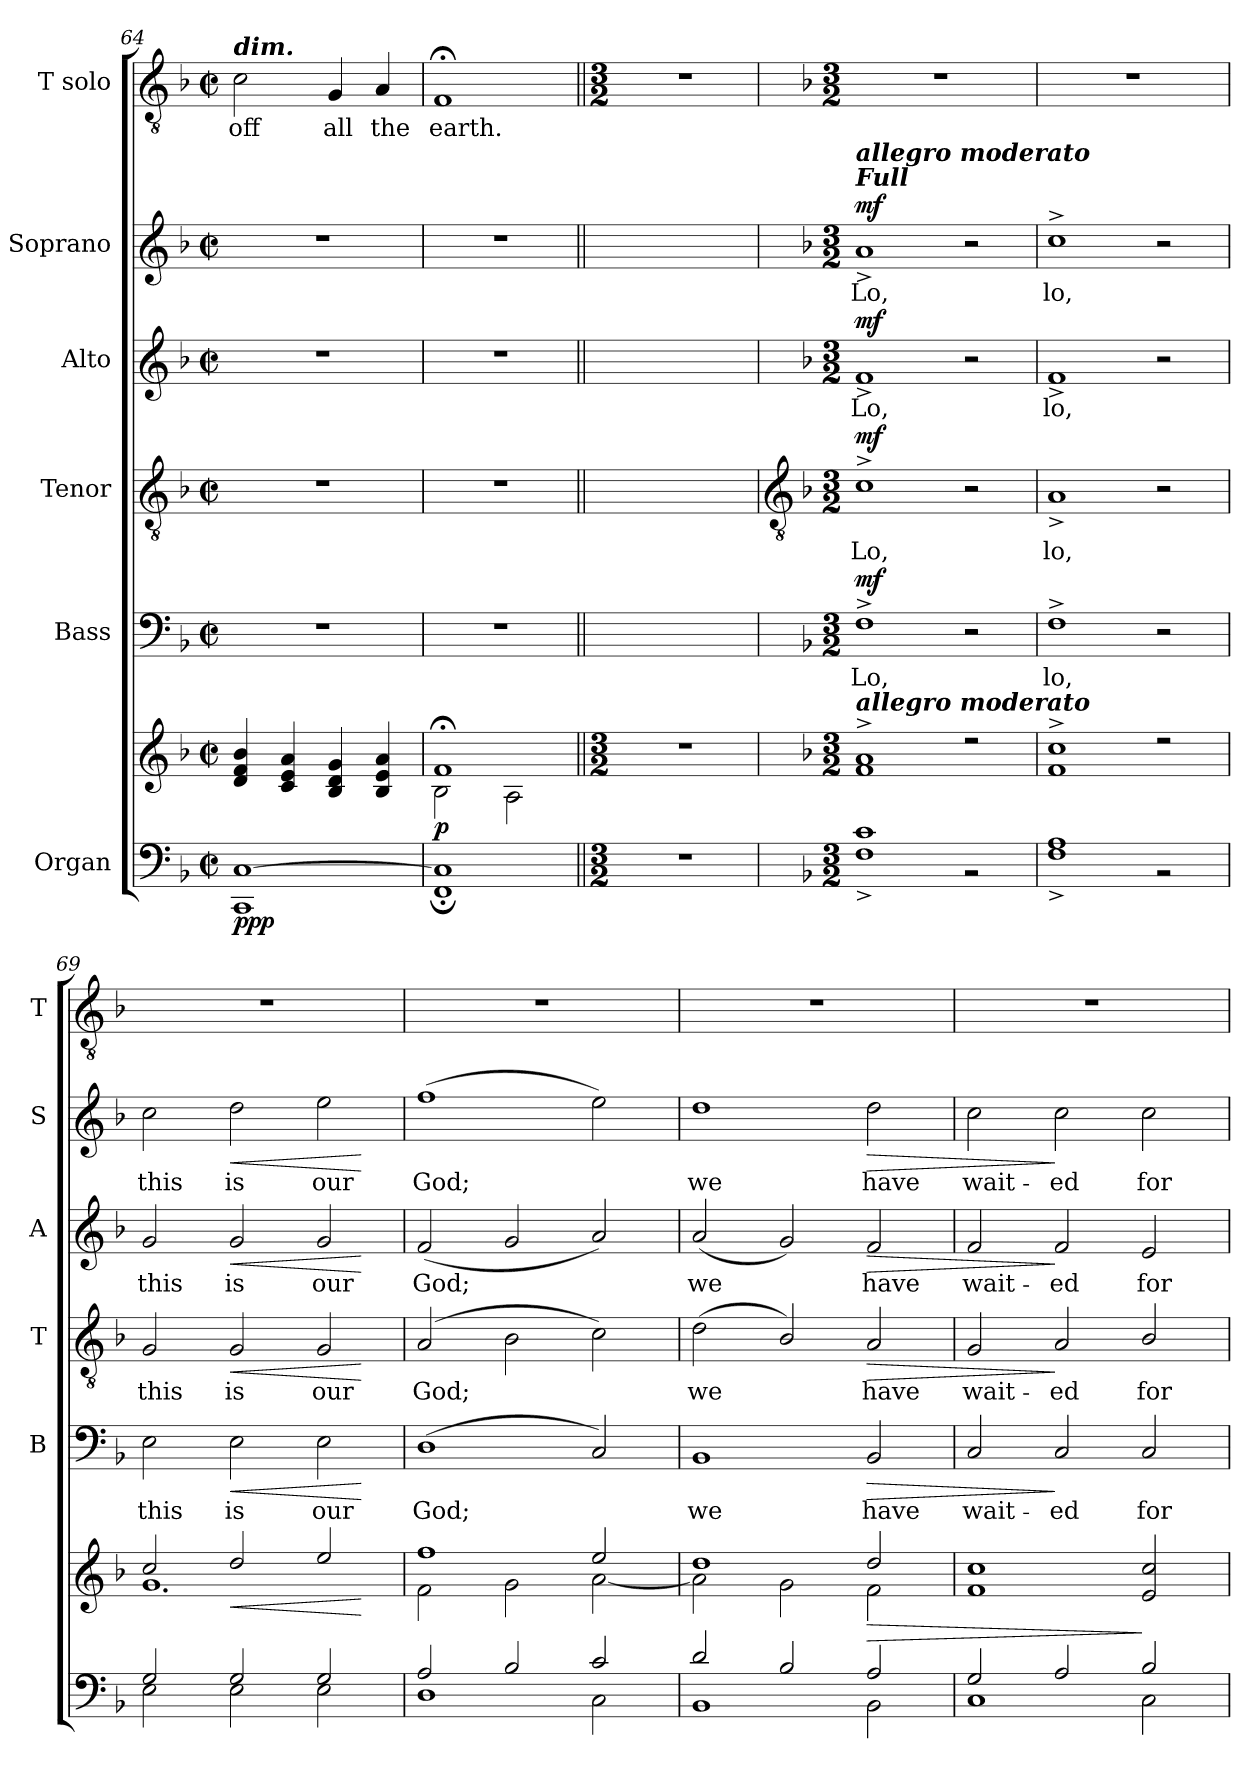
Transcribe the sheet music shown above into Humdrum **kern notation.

**kern	**kern	**dynam	**kern	**text	**dynam	**kern	**text	**dynam	**kern	**text	**dynam	**kern	**text	**dynam	**kern	**text
*part6	*part6	*part6	*part5	*part5	*part5	*part4	*part4	*part4	*part3	*part3	*part3	*part2	*part2	*part2	*part1	*part1
*staff7	*staff6	*staff6/7	*staff5	*staff5	*staff5	*staff4	*staff4	*staff4	*staff3	*staff3	*staff3	*staff2	*staff2	*staff2	*staff1	*staff1
*I"Organ	*	*	*I"Bass	*	*	*I"Tenor	*	*	*I"Alto	*	*	*I"Soprano	*	*	*I"T solo	*
*	*	*	*I'B	*	*	*I'T	*	*	*I'A	*	*	*I'S	*	*	*I'T	*
*clefF4	*clefG2	*	*clefF4	*	*	*clefGv2	*	*	*clefG2	*	*	*clefG2	*	*	*clefGv2	*
*k[b-]	*k[b-]	*	*k[b-]	*	*	*k[b-]	*	*	*k[b-]	*	*	*k[b-]	*	*	*k[b-]	*
*F:	*F:	*	*F:	*	*	*F:	*	*	*F:	*	*	*F:	*	*	*F:	*
*M2/2	*M2/2	*	*M2/2	*	*	*M2/2	*	*	*M2/2	*	*	*M2/2	*	*	*M2/2	*
*met(c|)	*met(c|)	*	*met(c|)	*	*	*met(c|)	*	*	*met(c|)	*	*	*met(c|)	*	*	*met(c|)	*
=64	=64	=64	=64	=64	=64	=64	=64	=64	=64	=64	=64	=64	=64	=64	=64	=64
*^	*^	*	*	*	*	*	*	*	*	*	*	*	*	*	*	*
!	!	!	!	!	!	!	!	!	!	!	!	!	!	!	!	!	!LO:TX:a:Bi:t=dim.	!
!	!	!	!	!LO:DY:b=2	!	!	!	!	!	!	!	!	!	!	!	!	!	!LO:LY:b
!	!	!	!	!LO:DY:n=1:b=2	!	!	!	!	!	!	!	!	!	!	!	!	!	!
!	!	!	!	!LO:DY:n=2:b	!	!	!	!	!	!	!	!	!	!	!	!	!	!
[1C/	1CC\	4d 4f 4b-	1ryy	p p p	1r	.	.	1r	.	.	1r	.	.	1r	.	.	2c	off
.	.	4c 4e 4a	.	.	.	.	.	.	.	.	.	.	.	.	.	.	.	.
!	!	!	!	!	!	!	!	!	!	!	!	!	!	!	!	!	!	!LO:LY:b
.	.	4B- 4d 4g	.	.	.	.	.	.	.	.	.	.	.	.	.	.	4G	all
!	!	!	!	!	!	!	!	!	!	!	!	!	!	!	!	!	!	!LO:LY:b
.	.	4B- 4e 4a	.	.	.	.	.	.	.	.	.	.	.	.	.	.	4A	the
=65	=65	=65	=65	=65	=65	=65	=65	=65	=65	=65	=65	=65	=65	=65	=65	=65	=65	=65
!	!	!	!	!LO:DY:b	!	!	!	!	!	!	!	!	!	!	!	!	!	!LO:LY:b
1C/]	1FF;\	1f;<	2B-\	p	1r	.	.	1r	.	.	1r	.	.	1r	.	.	1F;<	earth.
.	.	.	2A\	.	.	.	.	.	.	.	.	.	.	.	.	.	.	.
*v	*v	*	*	*	*	*	*	*	*	*	*	*	*	*	*	*	*	*
*	*v	*v	*	*	*	*	*	*	*	*	*	*	*	*	*	*	*
=66||	=66||	=66||	=66||	=66||	=66||	=66||	=66||	=66||	=66||	=66||	=66||	=66||	=66||	=66||	=66||	=66||
*M3/2	*M3/2	*	*	*	*	*	*	*	*	*	*	*	*	*	*M3/2	*
1.r	1.r	.	1.ryy	.	.	1.ryy	.	.	1.ryy	.	.	1.ryy	.	.	1.r	.
!!LO:LB:g=z
=67	=67	=67	=67	=67	=67	=67	=67	=67	=67	=67	=67	=67	=67	=67	=67	=67
*	*	*	*	*	*	*clefGv2	*	*	*	*	*	*	*	*	*	*
*	*	*	*k[b-]	*	*	*k[b-]	*	*	*k[b-]	*	*	*k[b-]	*	*	*	*
*	*	*	*F:	*	*	*F:	*	*	*F:	*	*	*F:	*	*	*	*
*M3/2	*M3/2	*	*M3/2	*	*	*M3/2	*	*	*M3/2	*	*	*M3/2	*	*	*M3/2	*
*	*MM230	*	*	*	*	*	*	*	*	*	*	*	*	*	*	*
*^	*^	*	*	*	*	*	*	*	*	*	*	*	*	*	*	*
!	!	!	!	!	!	!	!	!	!	!	!	!	!	!LO:TX:a:Bi:t=Full	!	!	!	!
!	!	!	!	!	!	!	!	!	!	!	!	!	!	!LO:TX:a:Bi:t=allegro moderato	!	!	!	!
!	!	!LO:TX:a:Bi:t=allegro moderato	!	!	!	!	!	!	!	!	!	!	!	!	!	!	!	!
!	!	!	!	!LO:DY:b=2	!	!LO:LY:b	!	!	!LO:LY:b	!	!	!LO:LY:b	!	!	!LO:LY:b	!	!	!
!	!	!	!	!LO:DY:n=1:b	!	!	!LO:DY:b	!	!	!LO:DY:b	!	!	!LO:DY:b	!	!	!LO:DY:b	!	!
1.ryy	1F\^ 1c\^	1f^ 1a^	1.ryy	mf mf	1F^	Lo,	mf	1c^	Lo,	mf	1f^	Lo,	mf	1a^	Lo,	mf	1.r	.
.	2r	2r	.	.	2r	.	.	2r	.	.	2r	.	.	2r	.	.	.	.
=68	=68	=68	=68	=68	=68	=68	=68	=68	=68	=68	=68	=68	=68	=68	=68	=68	=68	=68
!	!	!	!	!	!	!LO:LY:b	!	!	!LO:LY:b	!	!	!LO:LY:b	!	!	!LO:LY:b	!	!	!
1.ryy	1F\^ 1A\^	1f^ 1cc^	1.ryy	.	1F^	lo,	.	1A^	lo,	.	1f^	lo,	.	1cc^	lo,	.	1.r	.
.	2r	2r	.	.	2r	.	.	2r	.	.	2r	.	.	2r	.	.	.	.
=69	=69	=69	=69	=69	=69	=69	=69	=69	=69	=69	=69	=69	=69	=69	=69	=69	=69	=69
!	!	!	!	!LO:DY:b=2	!	!LO:LY:b	!	!	!LO:LY:b	!	!	!LO:LY:b	!	!	!LO:LY:b	!	!	!
!	!	!	!	!LO:DY:n=1:b	!	!	!	!	!	!	!	!	!	!	!	!	!	!
2G/	2E\	2cc/	1.g\	mf mf	2E	this	.	2G	this	.	2g	this	.	2cc	this	.	1.r	.
!	!	!	!	!LO:HP:b	!	!LO:LY:b	!LO:HP:b	!	!LO:LY:b	!LO:HP:b	!	!LO:LY:b	!LO:HP:b	!	!LO:LY:b	!LO:HP:b	!	!
2G/	2E\	2dd/	.	<	2E	is	<	2G	is	<	2g	is	<	2dd	is	<	.	.
!	!	!	!	!	!	!LO:LY:b	!	!	!LO:LY:b	!	!	!LO:LY:b	!	!	!LO:LY:b	!	!	!
2G/	2E\	2ee/	.	.	2E	our	.	2G	our	.	2g	our	.	2ee	our	.	.	.
*v	*v	*	*	*	*	*	*	*	*	*	*	*	*	*	*	*	*	*
*	*v	*v	*	*	*	*	*	*	*	*	*	*	*	*	*	*	*
.	.	[	.	.	[	.	.	[	.	.	[	.	.	[	.	.
=70	=70	=70	=70	=70	=70	=70	=70	=70	=70	=70	=70	=70	=70	=70	=70	=70
*^	*^	*	*	*	*	*	*	*	*	*	*	*	*	*	*	*
!	!	!	!	!	!	!LO:LY:b	!	!	!LO:LY:b	!	!	!LO:LY:b	!	!	!LO:LY:b	!	!	!
2A/	1D\	1ff	2f\	.	(<1D	God;	.	(>2A	God;	.	(<2f	God;	.	(>1ff	God;	.	1.r	.
2B-/	.	.	2g\	.	.	.	.	2B-	.	.	2g	.	.	.	.	.	.	.
2c/	2C\	2ee/	[2a\	.	2C)	.	.	2c)	.	.	2a)	.	.	2ee)	.	.	.	.
=71	=71	=71	=71	=71	=71	=71	=71	=71	=71	=71	=71	=71	=71	=71	=71	=71	=71	=71
!	!	!	!	!	!	!LO:LY:b	!	!	!LO:LY:b	!	!	!LO:LY:b	!	!	!LO:LY:b	!	!	!
2d/	1BB-\	1dd	2a\]	.	1BB-	we	.	(<2d	we	.	(<2a	we	.	1dd	we	.	1.r	.
2B-/	.	.	2g\	.	.	.	.	2B-/)	.	.	2g)	.	.	.	.	.	.	.
!	!	!	!	!LO:HP:b	!	!LO:LY:b	!LO:HP:b	!	!LO:LY:b	!LO:HP:b	!	!LO:LY:b	!LO:HP:b	!	!LO:LY:b	!LO:HP:b	!	!
2A/	2BB-\	2dd/	2f\	>	2BB-	have	>	2A	have	>	2f	have	>	2dd	have	>	.	.
=72	=72	=72	=72	=72	=72	=72	=72	=72	=72	=72	=72	=72	=72	=72	=72	=72	=72	=72
!	!	!	!	!	!	!LO:LY:b	!	!	!LO:LY:b	!	!	!LO:LY:b	!	!	!LO:LY:b	!	!	!
2G/	1C\	1f 1cc	1.ryy	.	2C	wait-	.	2G	wait-	.	2f	wait-	.	2cc	wait-	.	1.r	.
!	!	!	!	!	!	!LO:LY:b	!	!	!LO:LY:b	!	!	!LO:LY:b	!	!	!LO:LY:b	!	!	!
2A/	.	.	.	.	2C	-ed	]	2A	-ed	]	2f	-ed	]	2cc	-ed	]	.	.
!	!	!	!	!	!	!LO:LY:b	!	!	!LO:LY:b	!	!	!LO:LY:b	!	!	!LO:LY:b	!	!	!
2B-/	2C\	2e 2cc	.	]	2C	for	.	2B-/	for	.	2e	for	.	2cc	for	.	.	.
*v	*v	*	*	*	*	*	*	*	*	*	*	*	*	*	*	*	*	*
*	*v	*v	*	*	*	*	*	*	*	*	*	*	*	*	*	*	*
=	=	=	=	=	=	=	=	=	=	=	=	=	=	=	=	=
*-	*-	*-	*-	*-	*-	*-	*-	*-	*-	*-	*-	*-	*-	*-	*-	*-
